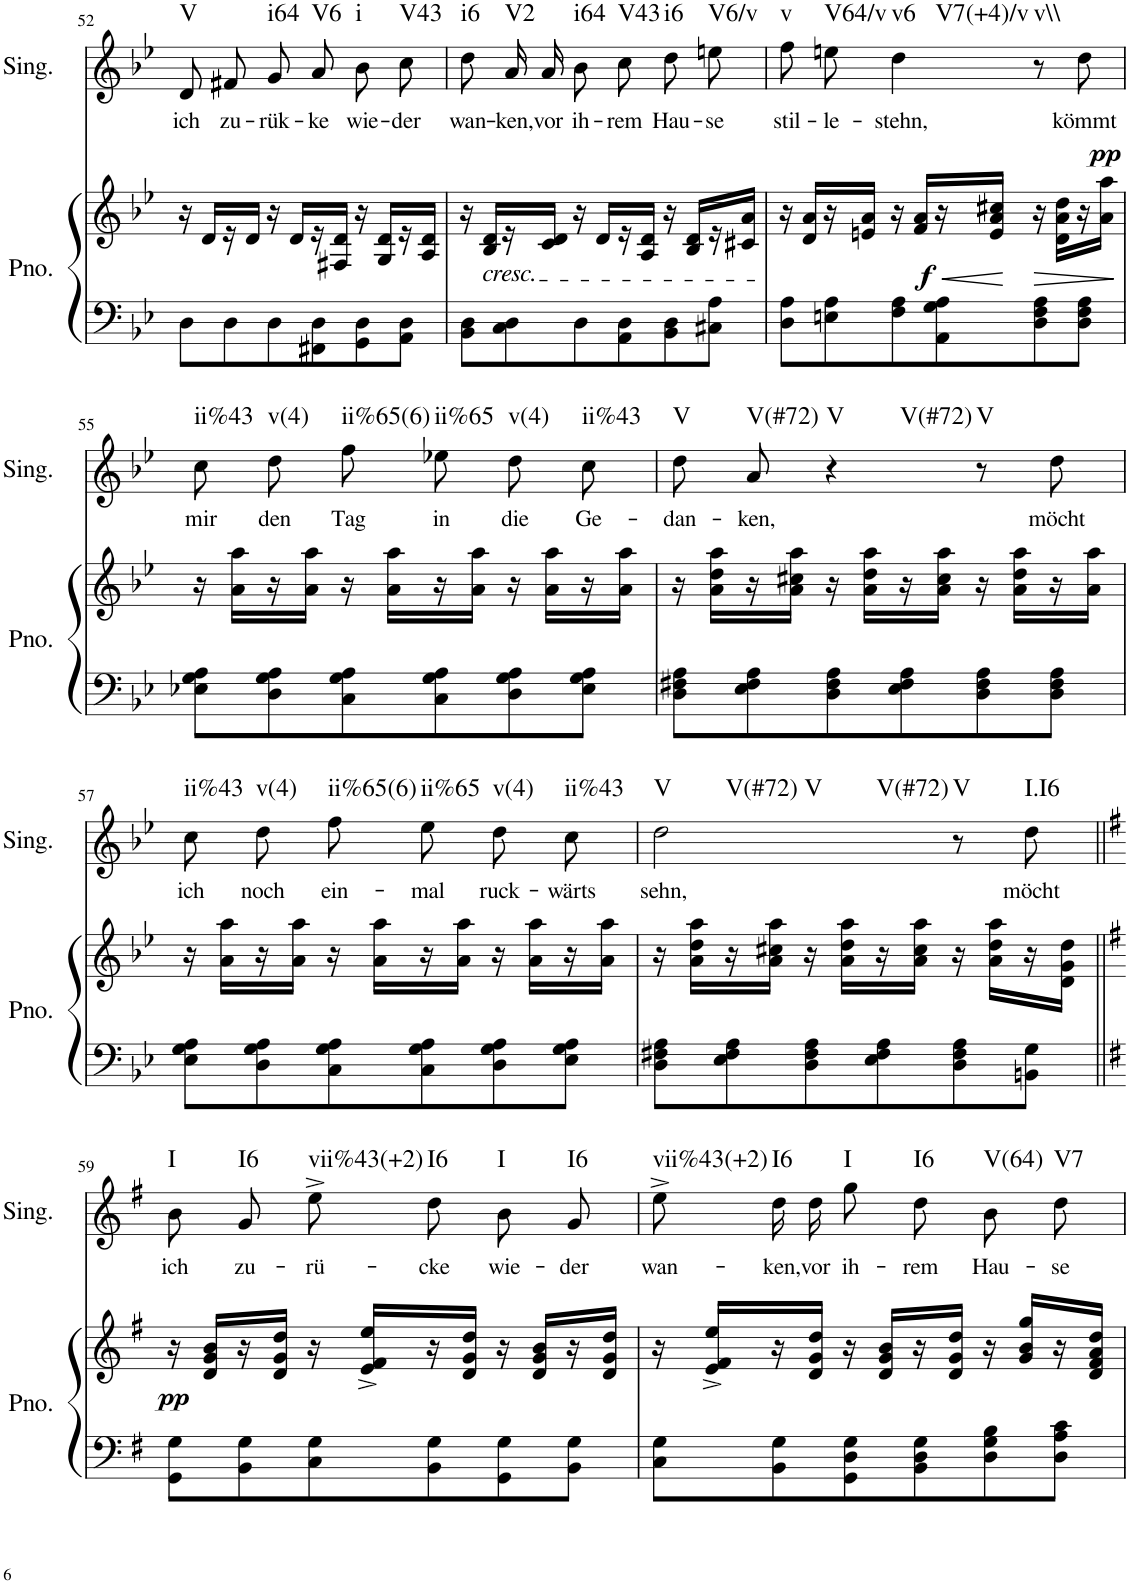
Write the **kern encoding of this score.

**kern	**kern	**dynam	**kern	**text	**harte
*part2	*part2	*part2	*part1	*part1	*part1
*staff3	*staff2	*staff2/3	*staff1	*staff1	*
*I"Pianoforte	*	*	*I"Singstimme	*	*
*I'Pno.	*	*	*I'Sing.	*	*
!!LO:PB:g=z
*clefF4	*clefG2	*	*clefG2	*	*
*k[b-e-]	*k[b-e-]	*	*k[b-e-]	*	*
*M3/4	*M3/4	*	*M3/4	*	*
=52	=52	=52	=52	=52	=52
!	!	!	!	!LO:LY:b	!LO:H:kt=V
8D\L	16r	.	8d/L	ich	N
.	16d/LL	.	.	.	.
!	!	!	!	!LO:LY:b	!
8D\	16r	.	8f#X/J	zu-	.
.	16d/JJ	.	.	.	.
!	!	!	!	!LO:LY:b	!LO:H:kt=i64
8D\	16r	.	8g/	-rük-	N
.	16d/LL	.	.	.	.
!	!	!	!	!LO:LY:b	!LO:H:kt=V6
8FF#X\ 8D\	16r	.	8a/	-ke	N
.	16F#X/ 16d/JJ	.	.	.	.
!	!	!	!	!LO:LY:b	!LO:H:kt=i
8GG\ 8D\	16r	.	8b-\	wie-	N
.	16G/ 16d/LL	.	.	.	.
!	!	!	!	!LO:LY:b	!LO:H:kt=V43
8AA\ 8D\J	16r	.	8cc\	-der	N
.	16A/ 16d/JJ	.	.	.	.
=53	=53	=53	=53	=53	=53
!	!	!	!	!LO:LY:b	!LO:H:kt=i6
8BB-\ 8D\L	16r	.	8dd\	wan-	N
!	!LO:TX:b:i:t=cresc.	!	!	!	!
.	16B-/ 16d/LL	.	.	.	.
!	!	!	!	!LO:LY:b	!LO:H:kt=V2
8C\ 8D\	16r	.	16a/LL	-ken,	N
!	!	!	!	!LO:LY:b	!
.	16c/ 16d/JJ	.	16a/JJ	vor	.
!	!	!	!	!LO:LY:b	!LO:H:kt=i64
8D\	16r	.	8b-\	ih-	N
.	16d/LL	.	.	.	.
!	!	!	!	!LO:LY:b	!LO:H:kt=V43
8AA\ 8D\	16r	.	8cc\	-rem	N
.	16A/ 16d/JJ	.	.	.	.
!	!	!	!	!LO:LY:b	!LO:H:kt=i6
8BB-\ 8D\	16r	.	8dd\	Hau-	N
.	16B-/ 16d/LL	.	.	.	.
!	!	!	!	!LO:LY:b	!LO:H:kt=V6/v
8C#X\ 8A\J	16r	.	8een\	-se	N
.	16c#X/ 16a/JJ	.	.	.	.
=54	=54	=54	=54	=54	=54
!	!	!	!	!LO:LY:b	!LO:H:kt=v
8D\ 8A\L	16r	.	8ff\	stil-	N
.	16d/ 16a/LL	.	.	.	.
!	!	!	!	!LO:LY:b	!LO:H:kt=V64/v
8En\ 8A\	16r	.	8een\	-le-	N
.	16en/ 16a/JJ	.	.	.	.
!	!	!	!	!LO:LY:b	!LO:H:n=1:kt=v6
!	!	!	!	!	!LO:H:n=2:kt=V7(+4)/v
8F\ 8A\	16r	.	4dd\	-stehn,	N N
!	!	!LO:HP:b	!	!	!
!	!	!LO:DY:n=1:b	!	!	!
.	16f/ 16a/LL	< f	.	.	.
8AA\ 8G\ 8A\	16r	.	.	.	.
.	16e/ 16a/ 16cc#X/JJ	.	.	.	.
!	!	!LO:HP:b	!	!	!LO:H:kt=v\\
8D\ 8F\ 8A\	16r	>	8r	.	N
.	16d\ 16a\ 16dd\LL	.	.	.	.
!	!	!	!	!LO:LY:b	!
8D\ 8F\ 8A\J	16r	.	8dd\	kömmt	.
!	!	!LO:DY:n=2:a	!	!	!
.	16a\ 16aa\JJ	pp	.	.	.
.	.	[ ]	.	.	.
!!LO:LB:g=z
=55	=55	=55	=55	=55	=55
!	!	!	!	!LO:LY:b	!LO:H:kt=ii%43
8E-X\ 8G\ 8A\L	16r	.	8cc\	mir	N
.	16a\ 16aa\LL	.	.	.	.
!	!	!	!	!LO:LY:b	!LO:H:kt=v(4)
8D\ 8G\ 8A\	16r	.	8dd\	den	N
.	16a\ 16aa\JJ	.	.	.	.
!	!	!	!	!LO:LY:b	!LO:H:kt=ii%65(6)
8C\ 8G\ 8A\	16r	.	8ff\	Tag	N
.	16a\ 16aa\LL	.	.	.	.
!	!	!	!	!LO:LY:b	!LO:H:kt=ii%65
8C\ 8G\ 8A\	16r	.	8ee-X\	in	N
.	16a\ 16aa\JJ	.	.	.	.
!	!	!	!	!LO:LY:b	!LO:H:kt=v(4)
8D\ 8G\ 8A\	16r	.	8dd\	die	N
.	16a\ 16aa\LL	.	.	.	.
!	!	!	!	!LO:LY:b	!LO:H:kt=ii%43
8E-\ 8G\ 8A\J	16r	.	8cc\	Ge-	N
.	16a\ 16aa\JJ	.	.	.	.
=56	=56	=56	=56	=56	=56
!	!	!	!	!LO:LY:b	!LO:H:kt=V
8D\ 8F#X\ 8A\L	16r	.	8dd\	-dan-	N
.	16a\ 16dd\ 16aa\LL	.	.	.	.
!	!	!	!	!LO:LY:b	!LO:H:kt=V(#72)
8E-\ 8F#\ 8A\	16r	.	8a/	-ken,	N
.	16a\ 16cc#X\ 16aa\JJ	.	.	.	.
!	!	!	!	!	!LO:H:n=1:kt=V
!	!	!	!	!	!LO:H:n=2:kt=V(#72)
8D\ 8F#\ 8A\	16r	.	4r	.	N N
.	16a\ 16dd\ 16aa\LL	.	.	.	.
8E-\ 8F#\ 8A\	16r	.	.	.	.
.	16a\ 16cc#\ 16aa\JJ	.	.	.	.
!	!	!	!	!	!LO:H:kt=V
8D\ 8F#\ 8A\	16r	.	8r	.	N
.	16a\ 16dd\ 16aa\LL	.	.	.	.
!	!	!	!	!LO:LY:b	!
8D\ 8F#\ 8A\J	16r	.	8dd\	möcht	.
.	16a\ 16aa\JJ	.	.	.	.
!!LO:LB:g=z
=57	=57	=57	=57	=57	=57
!	!	!	!	!LO:LY:b	!LO:H:kt=ii%43
8E-\ 8G\ 8A\L	16r	.	8cc\	ich	N
.	16a\ 16aa\LL	.	.	.	.
!	!	!	!	!LO:LY:b	!LO:H:kt=v(4)
8D\ 8G\ 8A\	16r	.	8dd\	noch	N
.	16a\ 16aa\JJ	.	.	.	.
!	!	!	!	!LO:LY:b	!LO:H:kt=ii%65(6)
8C\ 8G\ 8A\	16r	.	8ff\	ein-	N
.	16a\ 16aa\LL	.	.	.	.
!	!	!	!	!LO:LY:b	!LO:H:kt=ii%65
8C\ 8G\ 8A\	16r	.	8ee-\	-mal	N
.	16a\ 16aa\JJ	.	.	.	.
!	!	!	!	!LO:LY:b	!LO:H:kt=v(4)
8D\ 8G\ 8A\	16r	.	8dd\	ruck-	N
.	16a\ 16aa\LL	.	.	.	.
!	!	!	!	!LO:LY:b	!LO:H:kt=ii%43
8E-\ 8G\ 8A\J	16r	.	8cc\	-wärts	N
.	16a\ 16aa\JJ	.	.	.	.
=58	=58	=58	=58	=58	=58
!	!	!	!	!LO:LY:b	!LO:H:n=1:kt=V
!	!	!	!	!	!LO:H:n=2:kt=V(#72)
!	!	!	!	!	!LO:H:n=3:kt=V
!	!	!	!	!	!LO:H:n=4:kt=V(#72)
8D\ 8F#X\ 8A\L	16r	.	2dd\	sehn,	N N N N
.	16a\ 16dd\ 16aa\LL	.	.	.	.
8E-\ 8F#\ 8A\	16r	.	.	.	.
.	16a\ 16cc#X\ 16aa\JJ	.	.	.	.
8D\ 8F#\ 8A\	16r	.	.	.	.
.	16a\ 16dd\ 16aa\LL	.	.	.	.
8E-\ 8F#\ 8A\	16r	.	.	.	.
.	16a\ 16cc#\ 16aa\JJ	.	.	.	.
!	!	!	!	!	!LO:H:kt=V
8D\ 8F#\ 8A\	16r	.	8r	.	N
.	16a\ 16dd\ 16aa\LL	.	.	.	.
!	!	!	!	!LO:LY:b	!LO:H:kt=I.I6
8BBn\ 8G\J	16r	.	8dd\	möcht	N
.	16d\ 16g\ 16dd\JJ	.	.	.	.
!!LO:LB:g=z
=59||	=59||	=59||	=59||	=59||	=59||
*k[f#]	*k[f#]	*	*k[f#]	*	*
!	!	!LO:DY:b	!	!LO:LY:b	!LO:H:kt=I
8GG\ 8G\L	16r	pp	8b\	ich	N
.	16d/ 16g/ 16b/LL	.	.	.	.
!	!	!	!	!LO:LY:b	!LO:H:kt=I6
8BB\ 8G\	16r	.	8g/	zu-	N
.	16d/ 16g/ 16dd/JJ	.	.	.	.
!	!	!	!	!LO:LY:b	!LO:H:kt=vii%43(+2)
8C\ 8G\	16r	.	8ee^\	-rü-	N
.	16e/^ 16f#/^ 16ee/^LL	.	.	.	.
!	!	!	!	!LO:LY:b	!LO:H:kt=I6
8BB\ 8G\	16r	.	8dd\	-cke	N
.	16d/ 16g/ 16dd/JJ	.	.	.	.
!	!	!	!	!LO:LY:b	!LO:H:kt=I
8GG\ 8G\	16r	.	8b\	wie-	N
.	16d/ 16g/ 16b/LL	.	.	.	.
!	!	!	!	!LO:LY:b	!LO:H:kt=I6
8BB\ 8G\J	16r	.	8g/	-der	N
.	16d/ 16g/ 16dd/JJ	.	.	.	.
=60	=60	=60	=60	=60	=60
!	!	!	!	!LO:LY:b	!LO:H:kt=vii%43(+2)
8C\ 8G\L	16r	.	8ee^\	wan-	N
.	16e/^ 16f#/^ 16ee/^LL	.	.	.	.
!	!	!	!	!LO:LY:b	!LO:H:kt=I6
8BB\ 8G\	16r	.	16dd\LL	-ken,	N
!	!	!	!	!LO:LY:b	!
.	16d/ 16g/ 16dd/JJ	.	16dd\JJ	vor	.
!	!	!	!	!LO:LY:b	!LO:H:kt=I
8GG\ 8D\ 8G\	16r	.	8gg\	ih-	N
.	16d/ 16g/ 16b/LL	.	.	.	.
!	!	!	!	!LO:LY:b	!LO:H:kt=I6
8BB\ 8D\ 8G\	16r	.	8dd\	-rem	N
.	16d/ 16g/ 16dd/JJ	.	.	.	.
!	!	!	!	!LO:LY:b	!LO:H:kt=V(64)
8D\ 8G\ 8B\	16r	.	8b\	Hau-	N
.	16g/ 16b/ 16gg/LL	.	.	.	.
!	!	!	!	!LO:LY:b	!LO:H:kt=V7
8D\ 8A\ 8c\J	16r	.	8dd\	-se	N
.	16d/ 16f#/ 16a/ 16dd/JJ	.	.	.	.
=	=	=	=	=	=
*-	*-	*-	*-	*-	*-
